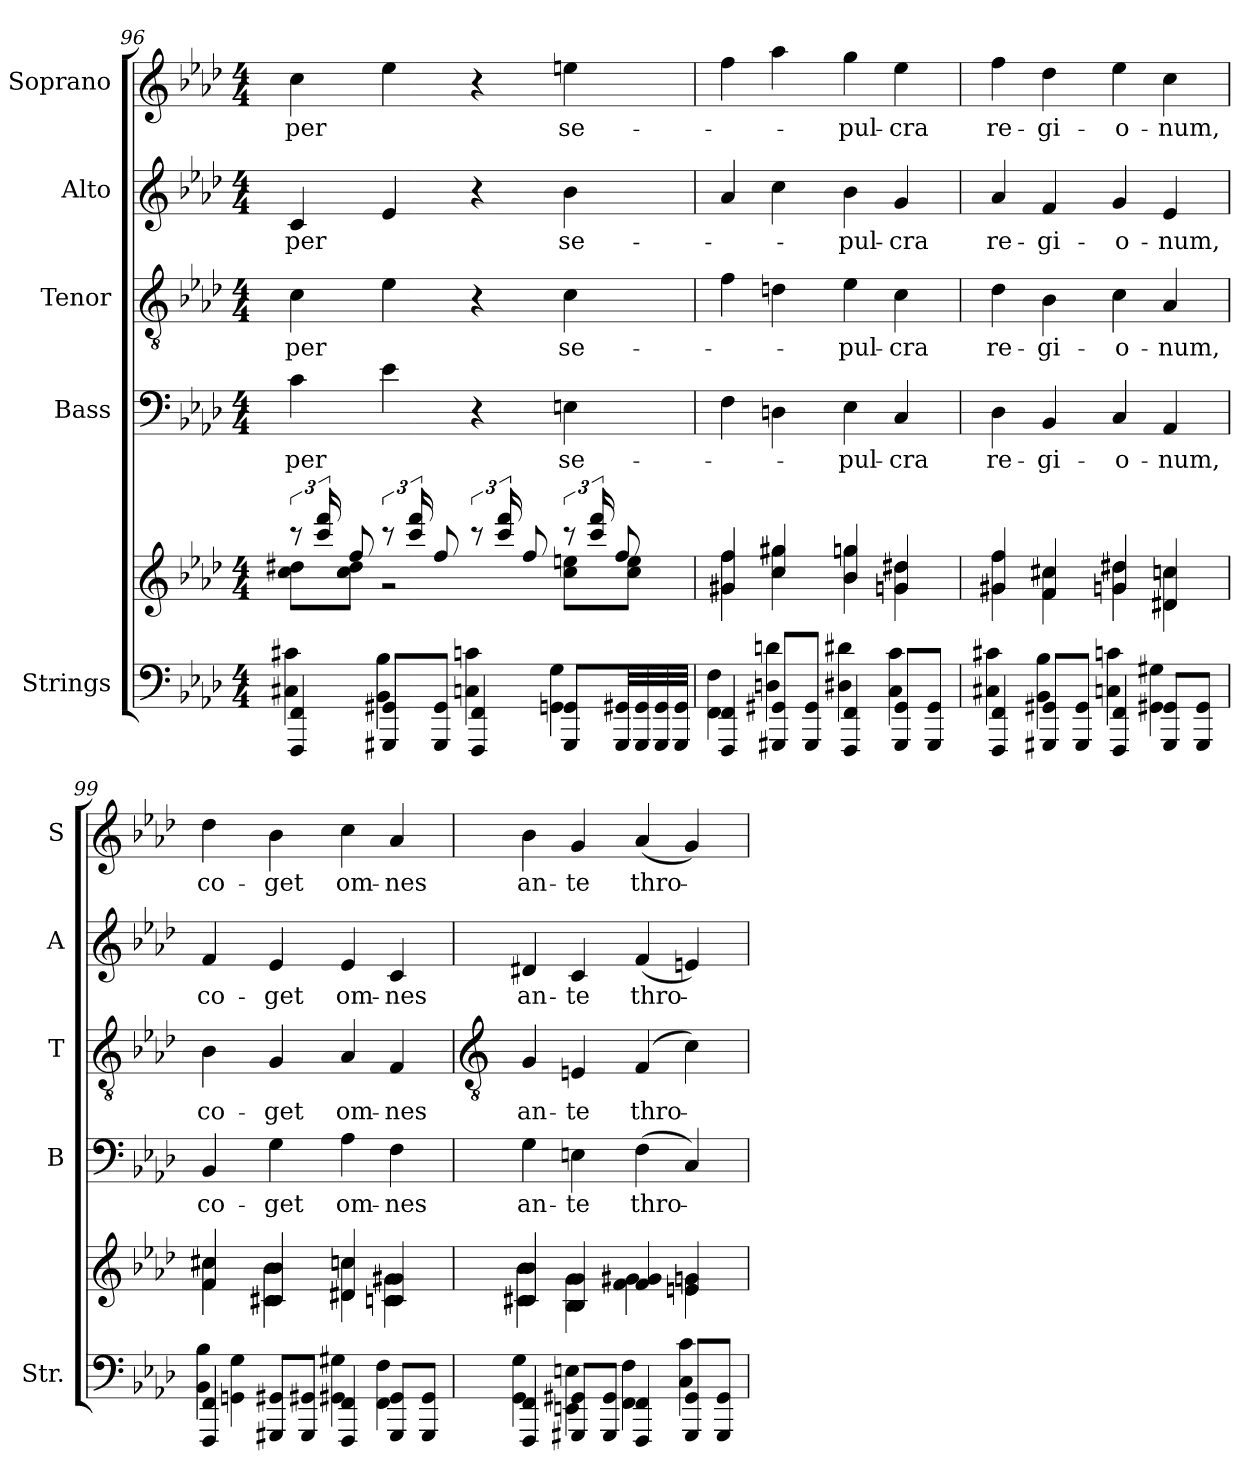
**kern	**kern	**kern	**text	**kern	**text	**kern	**text	**kern	**text
*part5	*part5	*part4	*part4	*part3	*part3	*part2	*part2	*part1	*part1
*staff6	*staff5	*staff4	*staff4	*staff3	*staff3	*staff2	*staff2	*staff1	*staff1
*I"Strings	*	*I"Bass	*	*I"Tenor	*	*I"Alto	*	*I"Soprano	*
*I'Str.	*	*I'B	*	*I'T	*	*I'A	*	*I'S	*
!!LO:LB:g=z
*clefF4	*clefG2	*clefF4	*	*clefGv2	*	*clefG2	*	*clefG2	*
*k[b-e-a-d-]	*k[b-e-a-d-]	*k[b-e-a-d-]	*	*k[b-e-a-d-]	*	*k[b-e-a-d-]	*	*k[b-e-a-d-]	*
*A-:	*A-:	*A-:	*	*A-:	*	*A-:	*	*A-:	*
*M4/4	*M4/4	*M4/4	*	*M4/4	*	*M4/4	*	*M4/4	*
=96	=96	=96	=96	=96	=96	=96	=96	=96	=96
*^	*^	*	*	*	*	*	*	*	*
!	!	!	!	!	!LO:LY:b	!	!LO:LY:b	!	!LO:LY:b	!	!LO:LY:b
4FFF/ 4FF/	4C#X\ 4c#X\	12r	8cc\ 8dd#X\L	4c	per	4c	per	4c	per	4cc	per
.	.	24ccc/ 24fff/LL	.	.	.	.	.	.	.	.	.
.	.	8ff/J	8cc\ 8dd#\J	.	.	.	.	.	.	.	.
8GGG#X/ 8GG#X/L	4BB-\ 4B-\	12r	2r	4e-	.	4e-	.	4e-	.	4ee-	.
.	.	24ccc/ 24fff/LL	.	.	.	.	.	.	.	.	.
8GGG#/ 8GG#/J	.	8ff/J	.	.	.	.	.	.	.	.	.
4FFF/ 4FF/	4Cn\ 4cn\	12r	.	4r	.	4r	.	4r	.	4r	.
.	.	24ccc/ 24fff/LL	.	.	.	.	.	.	.	.	.
.	.	8ff/J	.	.	.	.	.	.	.	.	.
!	!	!	!	!	!LO:LY:b	!	!LO:LY:b	!	!LO:LY:b	!	!LO:LY:b
8GGG#/ 8GG#/L	4GG\ 4G\	12r	8cc\ 8een\L	4En	se-	4c	se-	4b-	se-	4een	se-
.	.	24ccc/ 24fff/LL	.	.	.	.	.	.	.	.	.
32GGG#/ 32GG#/LL	.	8ff/J	8cc\ 8ee\J	.	.	.	.	.	.	.	.
32GGG#/ 32GG#/	.	.	.	.	.	.	.	.	.	.	.
32GGG#/ 32GG#/	.	.	.	.	.	.	.	.	.	.	.
32GGG#/ 32GG#/JJJ	.	.	.	.	.	.	.	.	.	.	.
=97	=97	=97	=97	=97	=97	=97	=97	=97	=97	=97	=97
4FFF/ 4FF/	4FF\ 4F\	4g#X/ 4ff/	4g#X\ 4ff\	4F	.	4f	.	4a-	.	4ff	.
8GGG#X/ 8GG#X/L	4Dn\ 4dn\	4cc/ 4gg#X/	4cc\ 4gg#X\	4Dn	.	4dn	.	4cc	.	4aa-	.
8GGG#/ 8GG#/J	.	.	.	.	.	.	.	.	.	.	.
!	!	!	!	!	!LO:LY:b	!	!LO:LY:b	!	!LO:LY:b	!	!LO:LY:b
4FFF/ 4FF/	4D#X\ 4d#X\	4b-/ 4ggn/	4b-\ 4ggn\	4E-	-pul-	4e-	-pul-	4b-	-pul-	4gg	-pul-
!	!	!	!	!	!LO:LY:b	!	!LO:LY:b	!	!LO:LY:b	!	!LO:LY:b
8GGG#/ 8GG#/L	4C\ 4c\	4gn/ 4dd#X/	4gn\ 4dd#X\	4C	-cra	4c	-cra	4g	-cra	4ee-	-cra
8GGG#/ 8GG#/J	.	.	.	.	.	.	.	.	.	.	.
=98	=98	=98	=98	=98	=98	=98	=98	=98	=98	=98	=98
!	!	!	!	!	!LO:LY:b	!	!LO:LY:b	!	!LO:LY:b	!	!LO:LY:b
4FFF/ 4FF/	4C#X\ 4c#X\	4g#X/ 4ff/	4g#X\ 4ff\	4D-	re-	4d-	re-	4a-	re-	4ff	re-
!	!	!	!	!	!LO:LY:b	!	!LO:LY:b	!	!LO:LY:b	!	!LO:LY:b
8GGG#X/ 8GG#X/L	4BB-\ 4B-\	4f/ 4cc#X/	4f\ 4cc#X\	4BB-	-gi-	4B-	-gi-	4f	-gi-	4dd-	-gi-
8GGG#/ 8GG#/J	.	.	.	.	.	.	.	.	.	.	.
!	!	!	!	!	!LO:LY:b	!	!LO:LY:b	!	!LO:LY:b	!	!LO:LY:b
4FFF/ 4FF/	4Cn\ 4cn\	4gn/ 4dd#X/	4gn\ 4dd#X\	4C	-o-	4c	-o-	4g	-o-	4ee-	-o-
!	!	!	!	!	!LO:LY:b	!	!LO:LY:b	!	!LO:LY:b	!	!LO:LY:b
8GGG#/ 8GG#/L	4GG#X\ 4G#X\	4d#X/ 4ccn/	4d#X\ 4ccn\	4AA-	-num,	4A-	-num,	4e-	-num,	4cc	-num,
8GGG#/ 8GG#/J	.	.	.	.	.	.	.	.	.	.	.
=99	=99	=99	=99	=99	=99	=99	=99	=99	=99	=99	=99
!	!	!	!	!	!LO:LY:b	!	!LO:LY:b	!	!LO:LY:b	!	!LO:LY:b
4FFF/ 4FF/	4BB-\ 4B-\	4f/ 4cc#X/	4f\ 4cc#X\	4BB-	co-	4B-	co-	4f	co-	4dd-	co-
!	!	!	!	!	!LO:LY:b	!	!LO:LY:b	!	!LO:LY:b	!	!LO:LY:b
8GGG#X/ 8GG#X/L	4GG\ 4G\	4c#X/ 4b-/	4c#X\ 4b-\	4G	-get	4G	-get	4e-	-get	4b-	-get
8GGG#/ 8GG#/J	.	.	.	.	.	.	.	.	.	.	.
!	!	!	!	!	!LO:LY:b	!	!LO:LY:b	!	!LO:LY:b	!	!LO:LY:b
4FFF/ 4FF/	4GG#X\ 4G#X\	4d#X/ 4ccn/	4d#X\ 4ccn\	4A-	om-	4A-	om-	4e-	om-	4cc	om-
!	!	!	!	!	!LO:LY:b	!	!LO:LY:b	!	!LO:LY:b	!	!LO:LY:b
8GGG#/ 8GG#/L	4FF\ 4F\	4cn/ 4g#X/	4cn\ 4g#X\	4F	-nes	4F	-nes	4c	-nes	4a-	-nes
8GGG#/ 8GG#/J	.	.	.	.	.	.	.	.	.	.	.
!!LO:LB:g=z
=100	=100	=100	=100	=100	=100	=100	=100	=100	=100	=100	=100
*	*	*	*	*	*	*clefGv2	*	*	*	*	*
!	!	!	!	!	!LO:LY:b	!	!LO:LY:b	!	!LO:LY:b	!	!LO:LY:b
4FFF/ 4FF/	4GG\ 4G\	4c#X/ 4b-/	4c#X\ 4b-\	4G	an-	4G	an-	4d#X	an-	4b-	an-
!	!	!	!	!	!LO:LY:b	!	!LO:LY:b	!	!LO:LY:b	!	!LO:LY:b
8GGG#X/ 8GG#X/L	4EEn\ 4En\	4B-/ 4g/	4B-\ 4g\	4En	-te	4En	-te	4c	-te	4g	-te
8GGG#/ 8GG#/J	.	.	.	.	.	.	.	.	.	.	.
!	!	!	!	!	!LO:LY:b	!	!LO:LY:b	!	!LO:LY:b	!	!LO:LY:b
4FFF/ 4FF/	4FF\ 4F\	4f/ 4g#X/	4f\ 4g#X\	(>4F	thro-	(>4F	thro-	(<4f	thro-	(<4a-	thro-
8GGG#/ 8GG#/L	4C\ 4c\	4en/ 4gn/	4en\ 4gn\	4C)	.	4c)	.	4en)	.	4g)	.
8GGG#/ 8GG#/J	.	.	.	.	.	.	.	.	.	.	.
*v	*v	*	*	*	*	*	*	*	*	*	*
*	*v	*v	*	*	*	*	*	*	*	*
=	=	=	=	=	=	=	=	=	=
*-	*-	*-	*-	*-	*-	*-	*-	*-	*-
